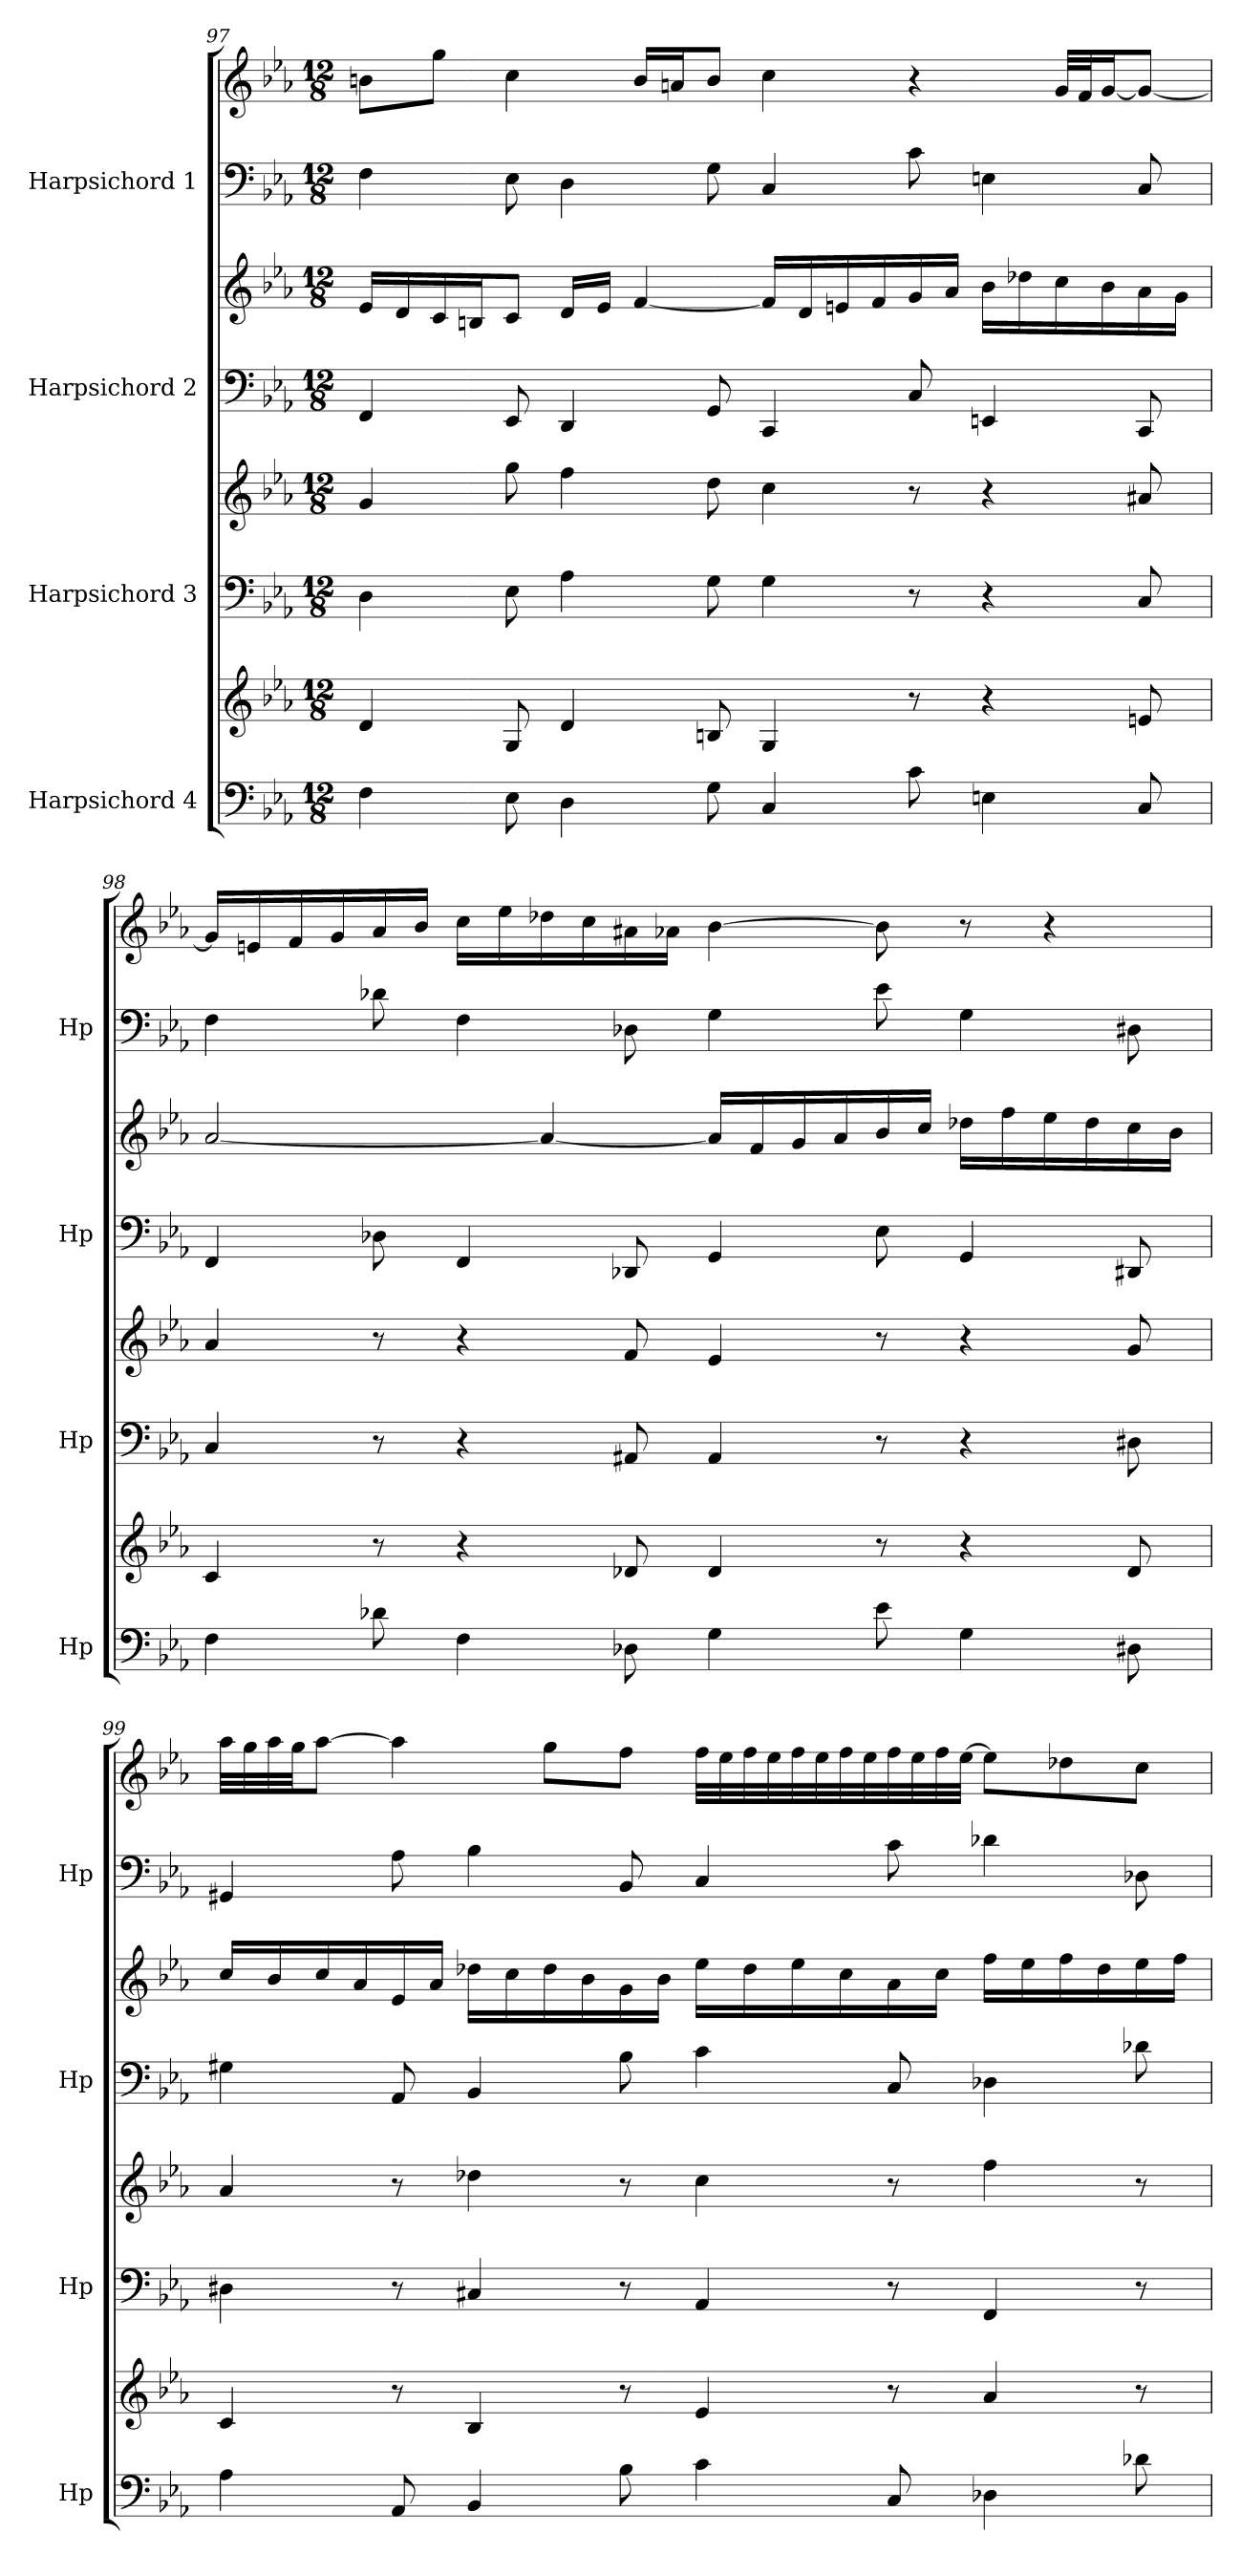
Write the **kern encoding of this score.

**kern	**kern	**kern	**kern	**kern	**kern	**kern	**kern
*part4	*part4	*part3	*part3	*part2	*part2	*part1	*part1
*staff8	*staff7	*staff6	*staff5	*staff4	*staff3	*staff2	*staff1
*I"Harpsichord 4	*	*I"Harpsichord 3	*	*I"Harpsichord 2	*	*I"Harpsichord 1	*
*I'Hp	*	*I'Hp	*	*I'Hp	*	*I'Hp	*
!!LO:PB:g=z
*clefF4	*clefG2	*clefF4	*clefG2	*clefF4	*clefG2	*clefF4	*clefG2
*k[b-e-a-]	*k[b-e-a-]	*k[b-e-a-]	*k[b-e-a-]	*k[b-e-a-]	*k[b-e-a-]	*k[b-e-a-]	*k[b-e-a-]
*M12/8	*M12/8	*M12/8	*M12/8	*M12/8	*M12/8	*M12/8	*M12/8
=97	=97	=97	=97	=97	=97	=97	=97
4F\	4d/	4D\	4g/	4FF/	16e-/LL	4F\	8bn\L
.	.	.	.	.	16d/	.	.
.	.	.	.	.	16c/	.	8gg\J
.	.	.	.	.	16Bn/J	.	.
8E-\	8G/	8E-\	8gg\	8EE-/	8c/J	8E-\	4cc\
4D\	4d/	4A-\	4ff\	4DD/	16d/LL	4D\	.
.	.	.	.	.	16e-/JJ	.	.
.	.	.	.	.	[4f/	.	16b/LL
.	.	.	.	.	.	.	16an/J
8G\	8Bn/	8G\	8dd\	8GG/	.	8G\	8b/J
4C/	4G/	4G\	4cc\	4CC/	16f/LL]	4C/	4cc\
.	.	.	.	.	16d/	.	.
.	.	.	.	.	16en/	.	.
.	.	.	.	.	16f/	.	.
8c\	8r	8r	8r	8C/	16g/	8c\	4r
.	.	.	.	.	16a-/JJ	.	.
4En\	4r	4r	4r	4EEn/	16b-\LL	4En\	.
.	.	.	.	.	16dd-X\	.	.
.	.	.	.	.	16cc\	.	32g/LLL
.	.	.	.	.	.	.	32f/J
.	.	.	.	.	16b-\	.	[16g/J
8C/	8en/	8C/	8a#X/	8CC/	16a-\	8C/	8g/J_
.	.	.	.	.	16g\JJ	.	.
!!LO:PB:g=z
=98	=98	=98	=98	=98	=98	=98	=98
4F\	4c/	4C/	4a-/	4FF/	[2a-/	4F\	16g/LL]
.	.	.	.	.	.	.	16en/
.	.	.	.	.	.	.	16f/
.	.	.	.	.	.	.	16g/
8d-X\	8r	8r	8r	8D-X\	.	8d-X\	16a-/
.	.	.	.	.	.	.	16b-/JJ
4F\	4r	4r	4r	4FF/	.	4F\	16cc\LL
.	.	.	.	.	.	.	16ee-\
.	.	.	.	.	4a-/_	.	16dd-X\
.	.	.	.	.	.	.	16cc\
8D-X\	8d-X/	8AA#X/	8f/	8DD-X/	.	8D-X\	16a#X\
.	.	.	.	.	.	.	16a-X\JJ
4G\	4d-/	4AA#/	4e-/	4GG/	16a-/LL]	4G\	[4b-\
.	.	.	.	.	16f/	.	.
.	.	.	.	.	16g/	.	.
.	.	.	.	.	16a-/	.	.
8e-\	8r	8r	8r	8E-\	16b-/	8e-\	8b-\]
.	.	.	.	.	16cc/JJ	.	.
4G\	4r	4r	4r	4GG/	16dd-X\LL	4G\	8r
.	.	.	.	.	16ff\	.	.
.	.	.	.	.	16ee-\	.	4r
.	.	.	.	.	16dd-\	.	.
8D#X\	8d-/	8D#X\	8g/	8DD#X/	16cc\	8D#X\	.
.	.	.	.	.	16b-\JJ	.	.
!!LO:PB:g=z
=99	=99	=99	=99	=99	=99	=99	=99
4A-\	4c/	4D#X\	4a-/	4G#X\	16cc/LL	4GG#X/	32aa-\LLL
.	.	.	.	.	.	.	32gg\
.	.	.	.	.	16b-/	.	32aa-\
.	.	.	.	.	.	.	32gg\JJ
.	.	.	.	.	16cc/	.	[8aa-\J
.	.	.	.	.	16a-/	.	.
8AA-/	8r	8r	8r	8AA-/	16e-/	8A-\	4aa-\]
.	.	.	.	.	16a-/JJ	.	.
4BB-/	4B-/	4C#X/	4dd-X\	4BB-/	16dd-X\LL	4B-\	.
.	.	.	.	.	16cc\	.	.
.	.	.	.	.	16dd-\	.	8gg\L
.	.	.	.	.	16b-\	.	.
8B-\	8r	8r	8r	8B-\	16g\	8BB-/	8ff\J
.	.	.	.	.	16b-\JJ	.	.
4c\	4e-/	4AA-/	4cc\	4c\	16ee-\LL	4C/	32ff\LLL
.	.	.	.	.	.	.	32ee-\
.	.	.	.	.	16dd-\	.	32ff\
.	.	.	.	.	.	.	32ee-\
.	.	.	.	.	16ee-\	.	32ff\
.	.	.	.	.	.	.	32ee-\
.	.	.	.	.	16cc\	.	32ff\
.	.	.	.	.	.	.	32ee-\
8C/	8r	8r	8r	8C/	16a-\	8c\	32ff\
.	.	.	.	.	.	.	32ee-\
.	.	.	.	.	16cc\JJ	.	32ff\
.	.	.	.	.	.	.	[32ee-\JJJ
4D-X\	4a-/	4FF/	4ff\	4D-X\	16ff\LL	4d-X\	8ee-\L]
.	.	.	.	.	16ee-\	.	.
.	.	.	.	.	16ff\	.	8dd-X\
.	.	.	.	.	16dd-\	.	.
8d-X\	8r	8r	8r	8d-X\	16ee-\	8D-X\	8cc\J
.	.	.	.	.	16ff\JJ	.	.
=	=	=	=	=	=	=	=
*-	*-	*-	*-	*-	*-	*-	*-
